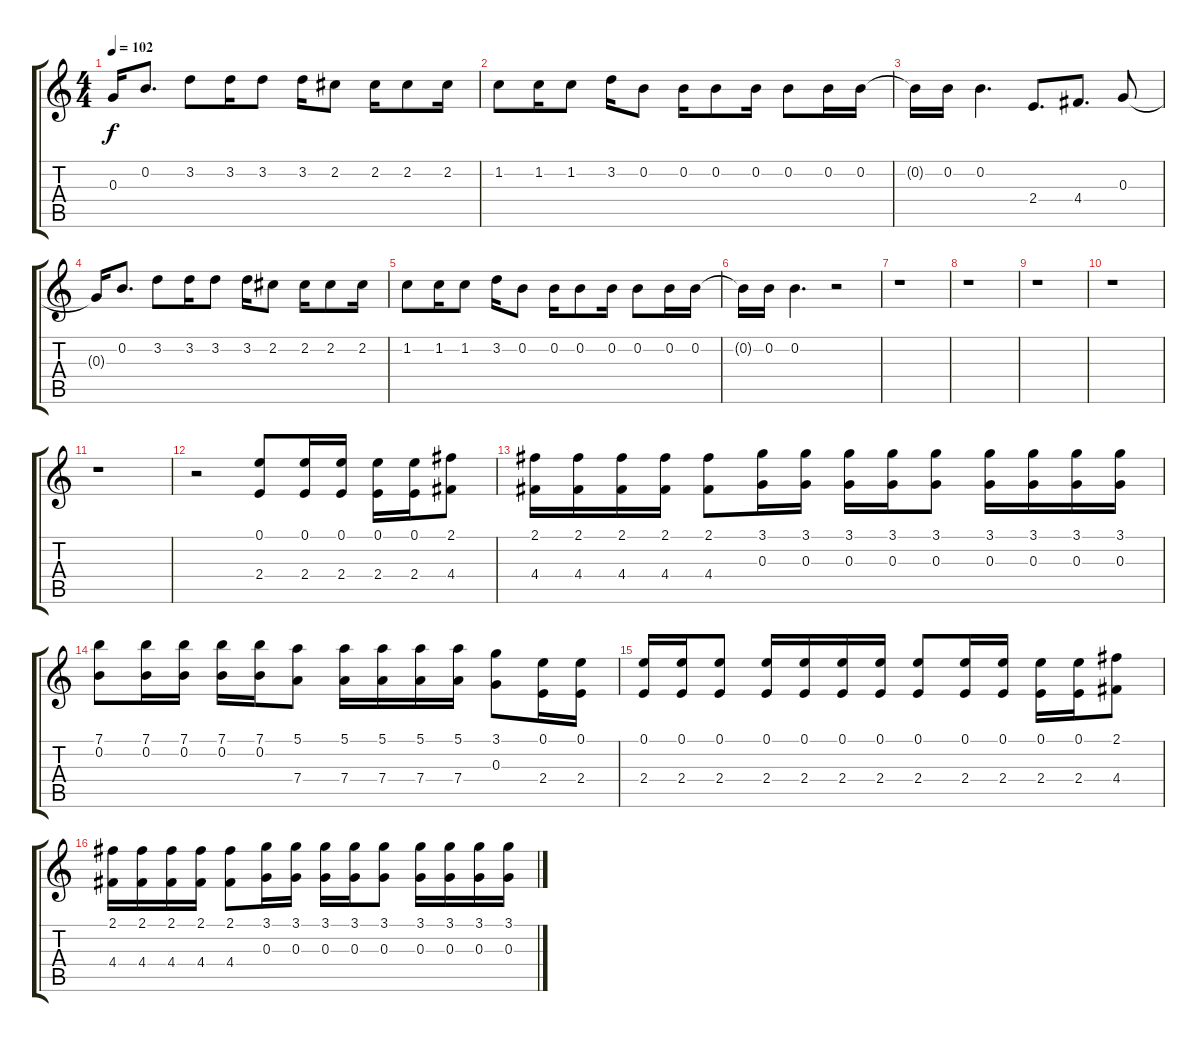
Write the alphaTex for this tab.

\track "" {instrument distortionguitar}
\staff {score tabs}
\tuning (E4 B3 G3 D3 A2 E2) {hide}
\ts (4 4)
\tempo 102
\clef g2
\ks c
0.3{t}.16{dy f} 0.2.8{d} 3.2.8 3.2.16 3.2.8 3.2.16 2.2.8 2.2.16 2.2.8 2.2.16 |
1.2.8 1.2.16 1.2.8 3.2.16 0.2.8 0.2.16 0.2.8 0.2.16 0.2.8 0.2.16 0.2.16 |
0.2{t}.16 0.2.16 0.2.4{d} 2.4.8{d} 4.4.8{d} 0.3.8 |
0.3{t}.16 0.2.8{d} 3.2.8 3.2.16 3.2.8 3.2.16 2.2.8 2.2.16 2.2.8 2.2.16 |
1.2.8 1.2.16 1.2.8 3.2.16 0.2.8 0.2.16 0.2.8 0.2.16 0.2.8 0.2.16 0.2.16 |
0.2{t}.16 0.2.16 0.2.4{d} r.2 |
r.1 |
r.1 |
r.1 |
r.1 |
r.1 |
r.2 (0.1 2.4).8 (0.1 2.4).16 (0.1 2.4).16 (0.1 2.4).16 (0.1 2.4).16 (2.1 4.4).8 |
(2.1 4.4).16 (2.1 4.4).16 (2.1 4.4).16 (2.1 4.4).16 (2.1 4.4).8 (3.1 0.3).16 (3.1 0.3).16 (3.1 0.3).16 (3.1 0.3).16 (3.1 0.3).8 (3.1 0.3).16 (3.1 0.3).16 (3.1 0.3).16 (3.1 0.3).16 |
(7.1 0.2).8 (7.1 0.2).16 (7.1 0.2).16 (7.1 0.2).16 (7.1 0.2).16 (5.1 7.4).8 (5.1 7.4).16 (5.1 7.4).16 (5.1 7.4).16 (5.1 7.4).16 (3.1 0.3).8 (0.1 2.4).16 (0.1 2.4).16 |
(0.1 2.4).16 (0.1 2.4).16 (0.1 2.4).8 (0.1 2.4).16 (0.1 2.4).16 (0.1 2.4).16 (0.1 2.4).16 (0.1 2.4).8 (0.1 2.4).16 (0.1 2.4).16 (0.1 2.4).16 (0.1 2.4).16 (2.1 4.4).8 |
(2.1 4.4).16 (2.1 4.4).16 (2.1 4.4).16 (2.1 4.4).16 (2.1 4.4).8 (3.1 0.3).16 (3.1 0.3).16 (3.1 0.3).16 (3.1 0.3).16 (3.1 0.3).8 (3.1 0.3).16 (3.1 0.3).16 (3.1 0.3).16 (3.1 0.3).16
